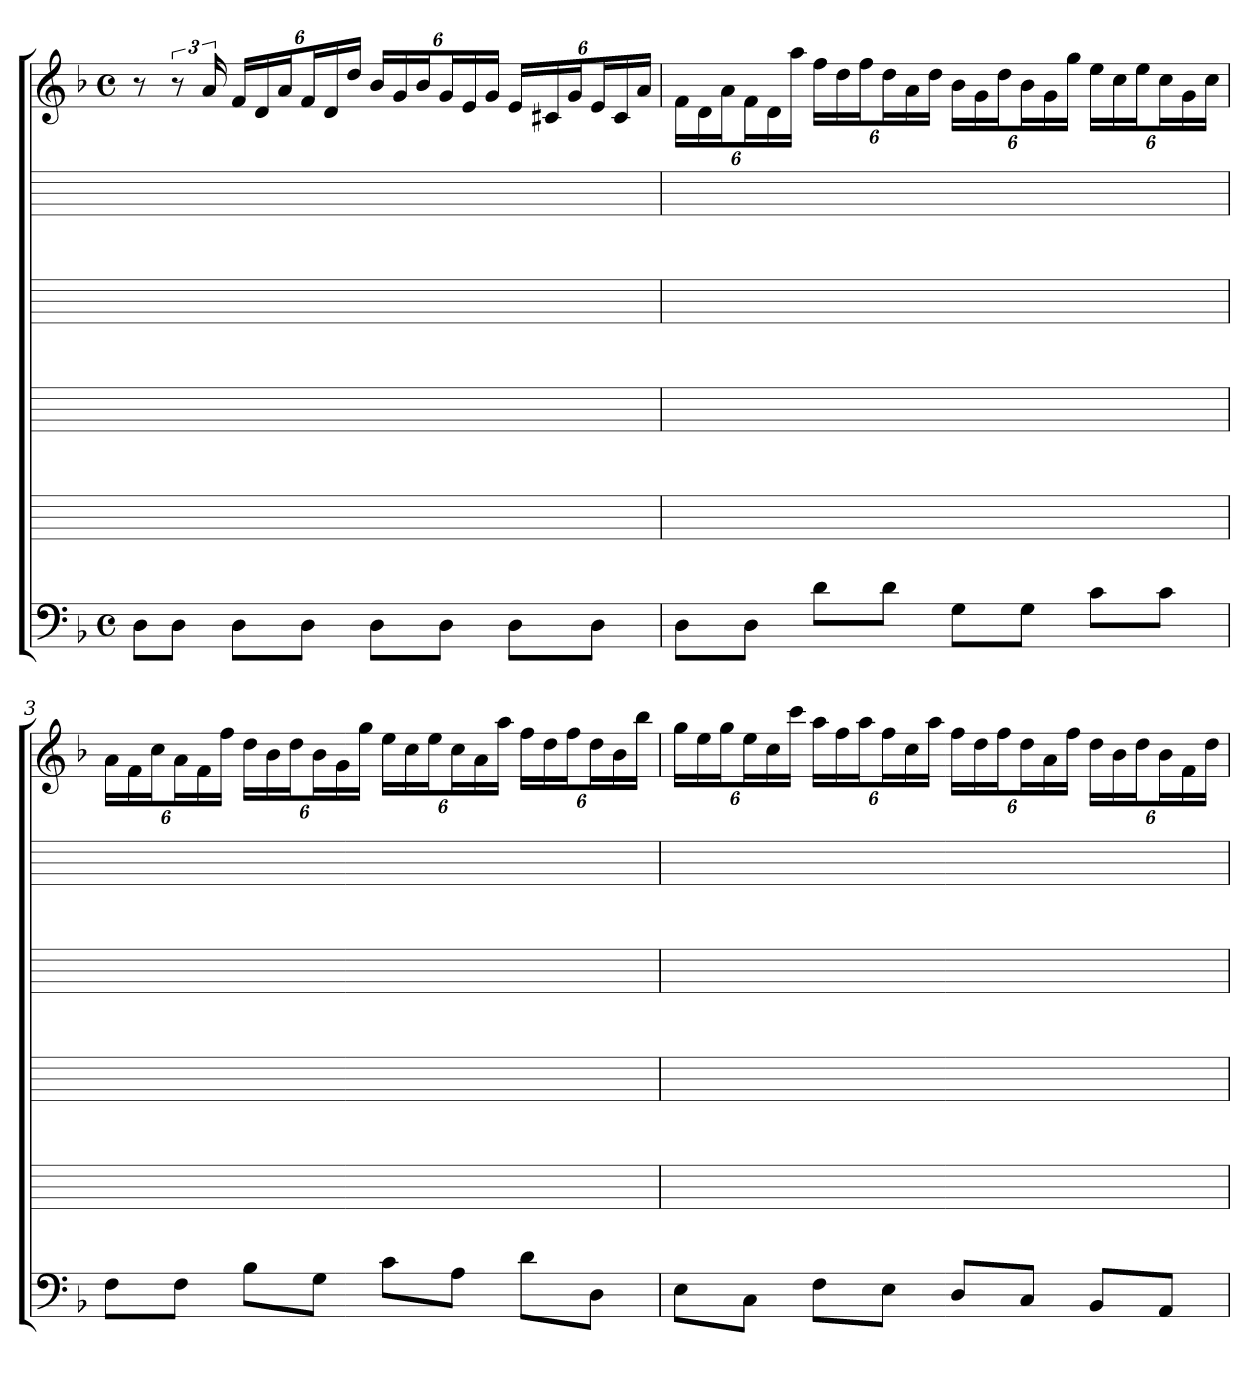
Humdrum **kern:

**kern	**kern	**kern	**kern	**kern	**kern
*part6	*part5	*part4	*part3	*part2	*part1
*staff6	*staff5	*staff4	*staff3	*staff2	*staff1
*clefF4	*	*	*	*	*clefG2
*k[b-]	*	*	*	*	*k[b-]
*d:	*	*	*	*	*d:
*M4/4	*	*	*	*	*M4/4
*met(c)	*	*	*	*	*met(c)
*MM76	*MM76	*MM76	*MM76	*MM76	*MM76
=1	=1	=1	=1	=1	=1
8D\L	1ryy	1ryy	1ryy	1ryy	8r
8D\J	.	.	.	.	12r
.	.	.	.	.	24a
8D\L	.	.	.	.	24f/LL
.	.	.	.	.	24d/
.	.	.	.	.	24a/J
8D\J	.	.	.	.	24f/L
.	.	.	.	.	24d/
.	.	.	.	.	24dd/JJ
8D\L	.	.	.	.	24b-/LL
.	.	.	.	.	24g/
.	.	.	.	.	24b-/J
8D\J	.	.	.	.	24g/L
.	.	.	.	.	24e/
.	.	.	.	.	24g/JJ
8D\L	.	.	.	.	24e/LL
.	.	.	.	.	24c#X/
.	.	.	.	.	24g/J
8D\J	.	.	.	.	24e/L
.	.	.	.	.	24c#/
.	.	.	.	.	24a/JJ
=2	=2	=2	=2	=2	=2
8D\L	1ryy	1ryy	1ryy	1ryy	24f\LL
.	.	.	.	.	24d\
.	.	.	.	.	24a\J
8D\J	.	.	.	.	24f\L
.	.	.	.	.	24d\
.	.	.	.	.	24aa\JJ
8d\L	.	.	.	.	24ff\LL
.	.	.	.	.	24dd\
.	.	.	.	.	24ff\J
8d\J	.	.	.	.	24dd\L
.	.	.	.	.	24a\
.	.	.	.	.	24dd\JJ
8G\L	.	.	.	.	24b-\LL
.	.	.	.	.	24g\
.	.	.	.	.	24dd\J
8G\J	.	.	.	.	24b-\L
.	.	.	.	.	24g\
.	.	.	.	.	24gg\JJ
8c\L	.	.	.	.	24ee\LL
.	.	.	.	.	24cc\
.	.	.	.	.	24ee\J
8c\J	.	.	.	.	24cc\L
.	.	.	.	.	24g\
.	.	.	.	.	24cc\JJ
=3	=3	=3	=3	=3	=3
8F\L	1ryy	1ryy	1ryy	1ryy	24a\LL
.	.	.	.	.	24f\
.	.	.	.	.	24cc\J
8F\J	.	.	.	.	24a\L
.	.	.	.	.	24f\
.	.	.	.	.	24ff\JJ
8B-\L	.	.	.	.	24dd\LL
.	.	.	.	.	24b-\
.	.	.	.	.	24dd\J
8G\J	.	.	.	.	24b-\L
.	.	.	.	.	24g\
.	.	.	.	.	24gg\JJ
8c\L	.	.	.	.	24ee\LL
.	.	.	.	.	24cc\
.	.	.	.	.	24ee\J
8A\J	.	.	.	.	24cc\L
.	.	.	.	.	24a\
.	.	.	.	.	24aa\JJ
8d\L	.	.	.	.	24ff\LL
.	.	.	.	.	24dd\
.	.	.	.	.	24ff\J
8D\J	.	.	.	.	24dd\L
.	.	.	.	.	24b-\
.	.	.	.	.	24bb-\JJ
=4	=4	=4	=4	=4	=4
8E\L	1ryy	1ryy	1ryy	1ryy	24gg\LL
.	.	.	.	.	24ee\
.	.	.	.	.	24gg\J
8C\J	.	.	.	.	24ee\L
.	.	.	.	.	24cc\
.	.	.	.	.	24ccc\JJ
8F\L	.	.	.	.	24aa\LL
.	.	.	.	.	24ff\
.	.	.	.	.	24aa\J
8E\J	.	.	.	.	24ff\L
.	.	.	.	.	24cc\
.	.	.	.	.	24aa\JJ
8D/L	.	.	.	.	24ff\LL
.	.	.	.	.	24dd\
.	.	.	.	.	24ff\J
8C/J	.	.	.	.	24dd\L
.	.	.	.	.	24a\
.	.	.	.	.	24ff\JJ
8BB-/L	.	.	.	.	24dd\LL
.	.	.	.	.	24b-\
.	.	.	.	.	24dd\J
8AA/J	.	.	.	.	24b-\L
.	.	.	.	.	24f\
.	.	.	.	.	24dd\JJ
=	=	=	=	=	=
*-	*-	*-	*-	*-	*-
